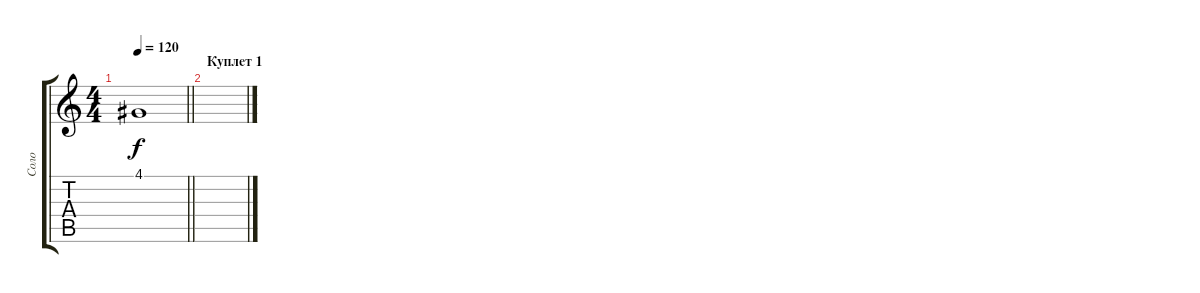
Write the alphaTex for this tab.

\track ("Соло" "Соло") {instrument acousticgrandpiano}
\staff {score tabs}
\tuning (E4 B3 G3 D3 A2 E2) {hide}
\ts (4 4)
\tempo 120
\clef g2
\barLineRight lightlight
\ks c
4.1.1{dy f} |
\section ("" "Куплет 1")
